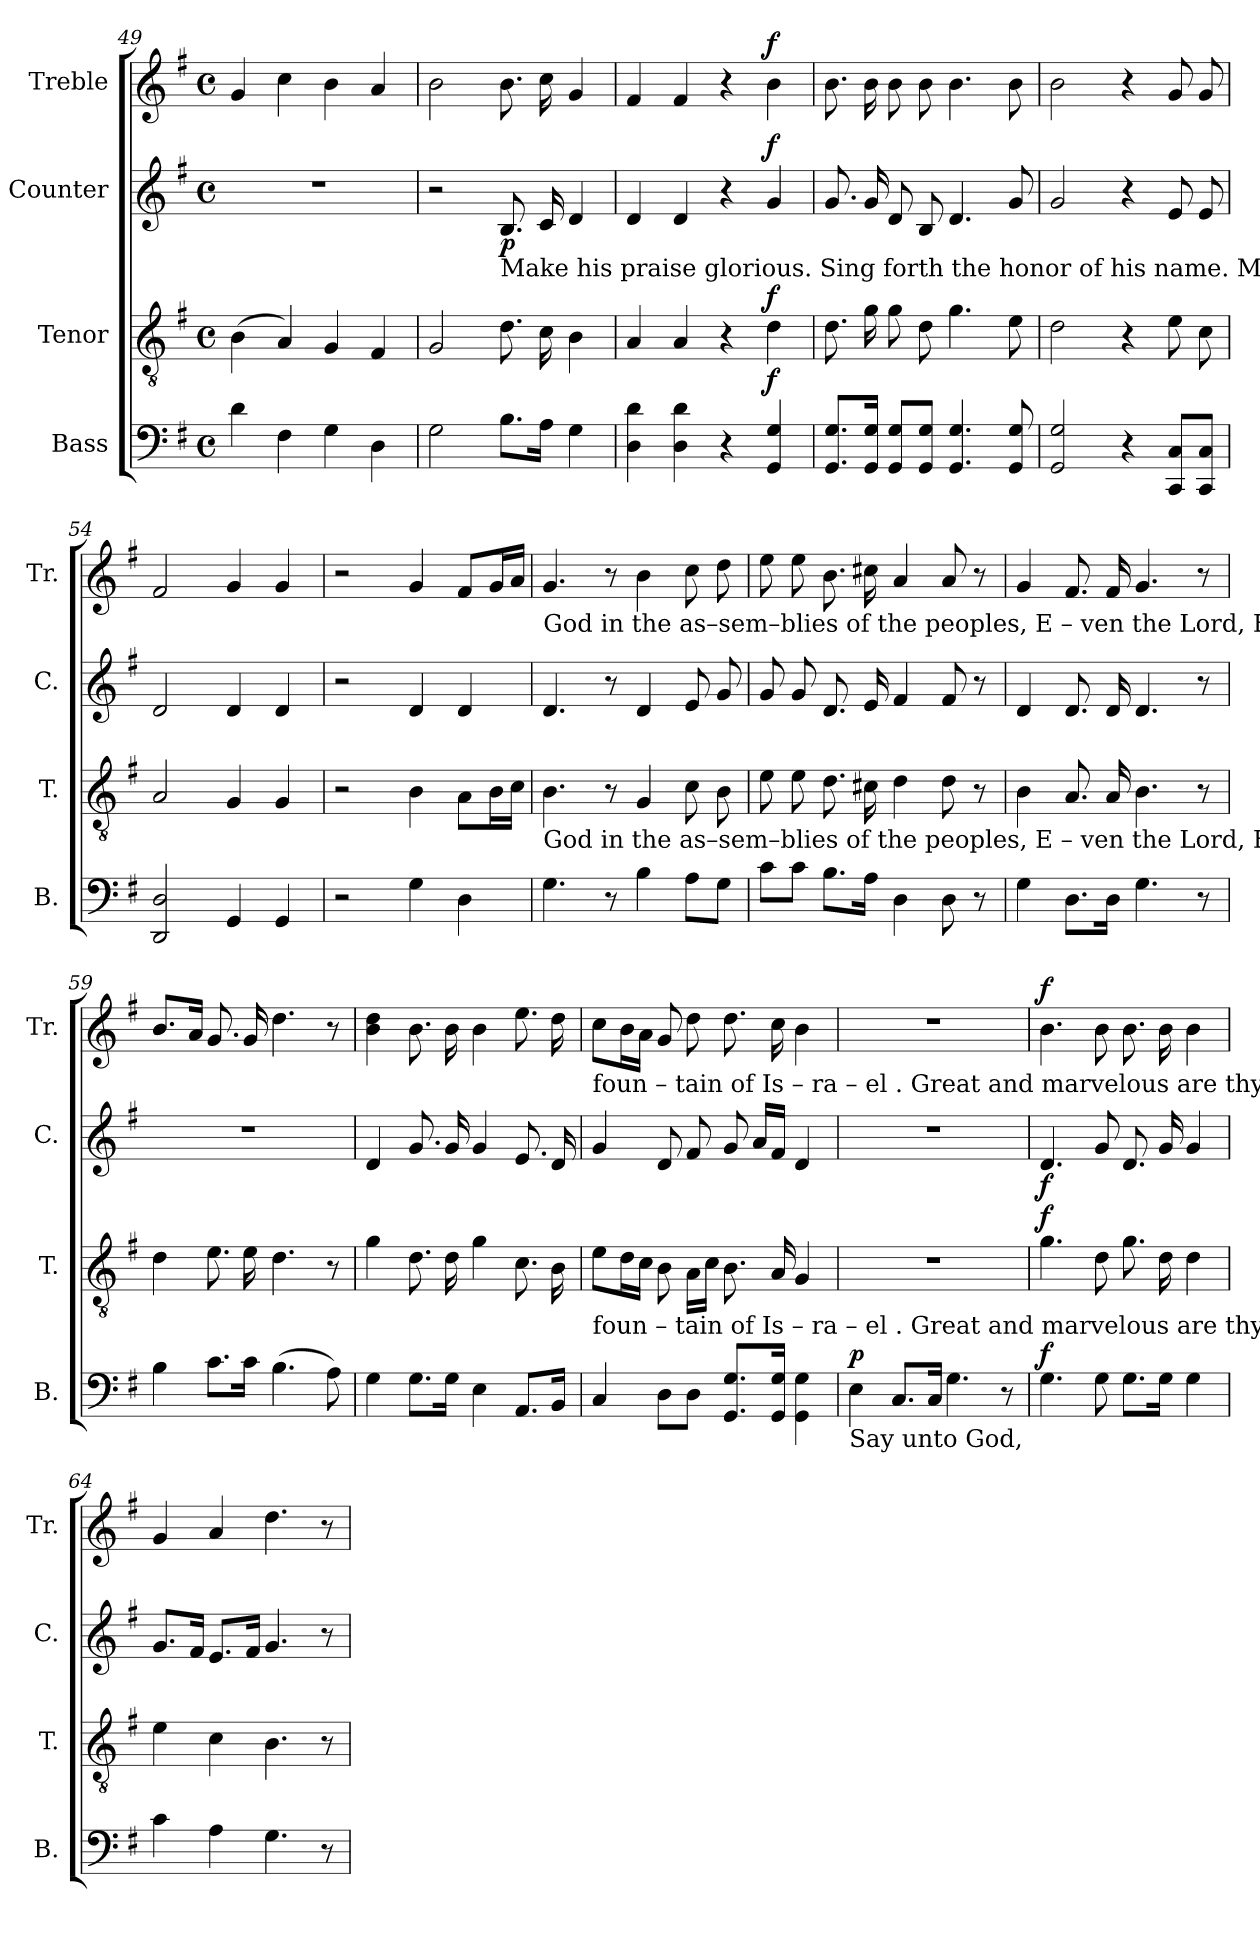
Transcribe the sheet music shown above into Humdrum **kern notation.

**kern	**dynam	**kern	**dynam	**kern	**dynam	**kern	**dynam
*part4	*part4	*part3	*part3	*part2	*part2	*part1	*part1
*staff4	*staff4	*staff3	*staff3	*staff2	*staff2	*staff1	*staff1
*I"Bass	*	*I"Tenor	*	*I"Counter	*	*I"Treble	*
*I'B.	*	*I'T.	*	*I'C.	*	*I'Tr.	*
*clefF4	*	*clefGv2	*	*clefG2	*	*clefG2	*
*k[f#]	*	*k[f#]	*	*k[f#]	*	*k[f#]	*
*M4/4	*	*M4/4	*	*M4/4	*	*M4/4	*
*met(c)	*	*met(c)	*	*met(c)	*	*met(c)	*
=49	=49	=49	=49	=49	=49	=49	=49
4d\	.	(4B\	.	1r	.	4g/	.
4F#\	.	4A/)	.	.	.	4cc\	.
4G\	.	4G/	.	.	.	4b\	.
4D\	.	4F#/	.	.	.	4a/	.
=50	=50	=50	=50	=50	=50	=50	=50
2G\	.	2G/	.	2r	.	2b\	.
!	!	!	!	!LO:TX:b:t=Make his praise glorious. Sing forth the honor of   his  name.  Make his praise glorious.     Bless ye	!	!	!
!	!	!	!	!	!LO:DY:b	!	!
8.B\L	.	8.d\	.	8.B/	p	8.b\	.
16A\Jk	.	16c\	.	16c/	.	16cc\	.
4G\	.	4B\	.	4d/	.	4g/	.
=51	=51	=51	=51	=51	=51	=51	=51
4D\ 4d\	.	4A/	.	4d/	.	4f#/	.
4D\ 4d\	.	4A/	.	4d/	.	4f#/	.
4r	.	4r	.	4r	.	4r	.
!	!LO:DY:a	!	!LO:DY:a	!	!LO:DY:a	!	!LO:DY:a
4GG/ 4G/	f	4d\	f	4g/	f	4b\	f
=52	=52	=52	=52	=52	=52	=52	=52
8.GG/ 8.G/L	.	8.d\	.	8.g/	.	8.b\	.
16GG/ 16G/Jk	.	16g\	.	16g/	.	16b\	.
8GG/ 8G/L	.	8g\	.	8d/	.	8b\	.
8GG/ 8G/J	.	8d\	.	8B/	.	8b\	.
4.GG/ 4.G/	.	4.g\	.	4.d/	.	4.b\	.
8GG/ 8G/	.	8e\	.	8g/	.	8b\	.
=53	=53	=53	=53	=53	=53	=53	=53
2GG/ 2G/	.	2d\	.	2g/	.	2b\	.
4r	.	4r	.	4r	.	4r	.
8CC/ 8C/L	.	8e\	.	8e/	.	8g/	.
8CC/ 8C/J	.	8c\	.	8e/	.	8g/	.
=54	=54	=54	=54	=54	=54	=54	=54
2DD/ 2D/	.	2A/	.	2d/	.	2f#/	.
4GG/	.	4G/	.	4d/	.	4g/	.
4GG/	.	4G/	.	4d/	.	4g/	.
=55	=55	=55	=55	=55	=55	=55	=55
2r	.	2r	.	2r	.	2r	.
4G\	.	4B\	.	4d/	.	4g/	.
4D\	.	8A\L	.	4d/	.	8f#/L	.
.	.	16B\L	.	.	.	16g/L	.
.	.	16c\JJ	.	.	.	16a/JJ	.
!!LO:LB:g=z
=56	=56	=56	=56	=56	=56	=56	=56
!	!	!	!	!	!	!LO:TX:b:t=God          in     the  as–sem–blies  of   the  peoples,             E  – ven the Lord,           E    –    ven   the  Lord,            E – ven the Lord, from the	!
!	!	!LO:TX:b:t=God          in     the  as–sem–blies  of   the  peoples,             E  – ven the Lord,           E    –    ven   the  Lord,            E – ven the Lord, from the	!	!	!	!	!
4.G\	.	4.B\	.	4.d/	.	4.g/	.
8r	.	8r	.	8r	.	8r	.
4B\	.	4G/	.	4d/	.	4b\	.
8A\L	.	8c\	.	8e/	.	8cc\	.
8G\J	.	8B\	.	8g/	.	8dd\	.
=57	=57	=57	=57	=57	=57	=57	=57
8c\L	.	8e\	.	8g/	.	8ee\	.
8c\J	.	8e\	.	8g/	.	8ee\	.
8.B\L	.	8.d\	.	8.d/	.	8.b\	.
16A\Jk	.	16c#X\	.	16e/	.	16cc#X\	.
4D\	.	4d\	.	4f#/	.	4a/	.
8D\	.	8d\	.	8f#/	.	8a/	.
8r	.	8r	.	8r	.	8r	.
=58	=58	=58	=58	=58	=58	=58	=58
4G\	.	4B\	.	4d/	.	4g/	.
8.D\L	.	8.A/	.	8.d/	.	8.f#/	.
16D\Jk	.	16A/	.	16d/	.	16f#/	.
4.G\	.	4.B\	.	4.d/	.	4.g/	.
8r	.	8r	.	8r	.	8r	.
=59	=59	=59	=59	=59	=59	=59	=59
4B\	.	4d\	.	1r	.	8.b/L	.
.	.	.	.	.	.	16a/Jk	.
8.c\L	.	8.e\	.	.	.	8.g/	.
16c\Jk	.	16e\	.	.	.	16g/	.
(4.B\	.	4.d\	.	.	.	4.dd\	.
8A\)	.	8r	.	.	.	8r	.
=60	=60	=60	=60	=60	=60	=60	=60
4G\	.	4g\	.	4d/	.	4b\ 4dd\	.
8.G\L	.	8.d\	.	8.g/	.	8.b\	.
16G\Jk	.	16d\	.	16g/	.	16b\	.
4E\	.	4g\	.	4g/	.	4b\	.
8.AA/L	.	8.c\	.	8.e/	.	8.ee\	.
16BB/Jk	.	16B\	.	16d/	.	16dd\	.
!!LO:LB:g=z
=61	=61	=61	=61	=61	=61	=61	=61
!	!	!	!	!	!	!LO:TX:b:t=foun – tain  of    Is  –  ra  – el .                                Great and marvelous are    thy  works,  Lord God al–migh–ty.	!
!	!	!LO:TX:b:t=foun – tain  of    Is  –  ra  – el .                                Great and marvelous are    thy  works,  Lord God al–migh–ty.   Just and true are all     thy	!	!	!	!	!
4C/	.	8e\L	.	4g/	.	8cc\L	.
.	.	16d\L	.	.	.	16b\L	.
.	.	16c\JJ	.	.	.	16a\JJ	.
8D\L	.	8B\	.	8d/	.	8g/	.
8D\J	.	16A\LL	.	8f#/	.	8dd\	.
.	.	16c\JJ	.	.	.	.	.
8.GG/ 8.G/L	.	8.B\	.	8g/	.	8.dd\	.
.	.	.	.	16a/LL	.	.	.
16GG/ 16G/Jk	.	16A/	.	16f#/JJ	.	16cc\	.
4GG\ 4G\	.	4G/	.	4d/	.	4b\	.
=62	=62	=62	=62	=62	=62	=62	=62
!LO:TX:b:t=Say unto  God,	!	!	!	!	!	!	!
!	!LO:DY:a	!	!	!	!	!	!
4E\	p	1r	.	1r	.	1r	.
8.C/L	.	.	.	.	.	.	.
16C/Jk	.	.	.	.	.	.	.
4.G\	.	.	.	.	.	.	.
8r	.	.	.	.	.	.	.
=63	=63	=63	=63	=63	=63	=63	=63
!	!LO:DY:a	!	!LO:DY:a	!	!LO:DY:b	!	!LO:DY:a
4.G\	f	4.g\	f	4.d/	f	4.b\	f
8G\	.	8d\	.	8g/	.	8b\	.
8.G\L	.	8.g\	.	8.d/	.	8.b\	.
16G\Jk	.	16d\	.	16g/	.	16b\	.
4G\	.	4d\	.	4g/	.	4b\	.
=64	=64	=64	=64	=64	=64	=64	=64
4c\	.	4e\	.	8.g/L	.	4g/	.
.	.	.	.	16f#/Jk	.	.	.
4A\	.	4c\	.	8.e/L	.	4a/	.
.	.	.	.	16f#/Jk	.	.	.
4.G\	.	4.B\	.	4.g/	.	4.dd\	.
8r	.	8r	.	8r	.	8r	.
=	=	=	=	=	=	=	=
*-	*-	*-	*-	*-	*-	*-	*-
